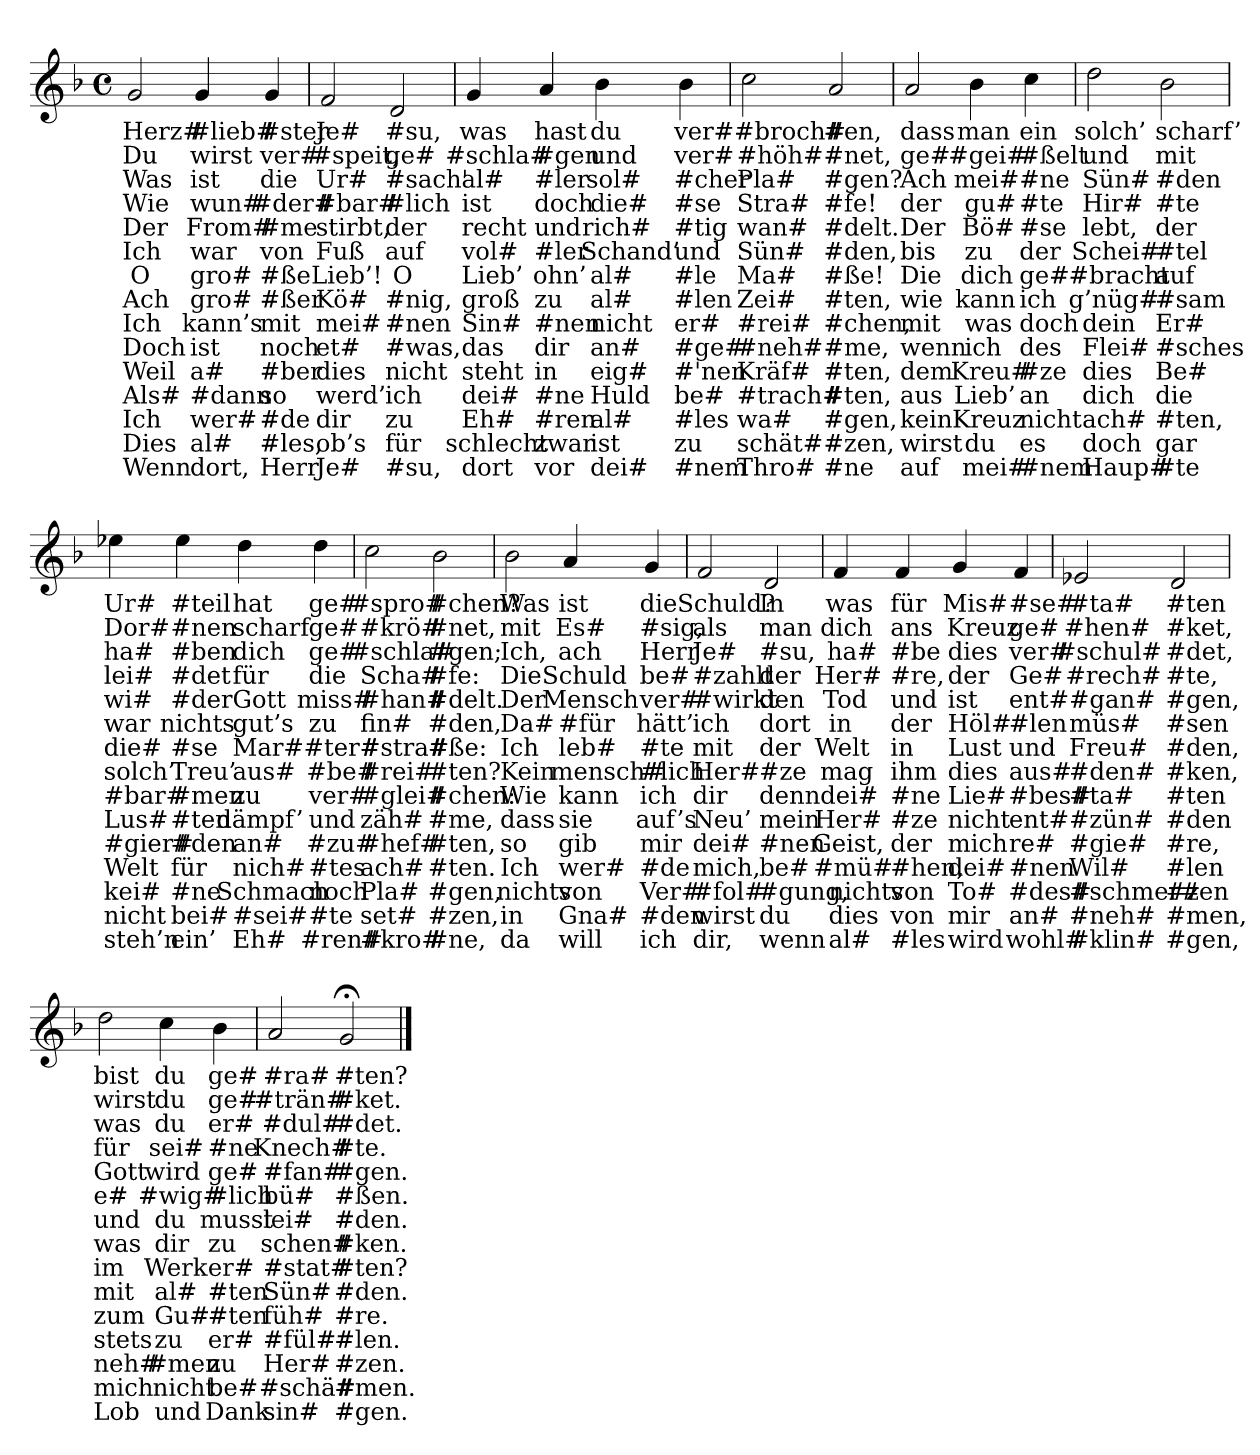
**kern	**text	**text	**text	**text	**text	**text	**text	**text	**text	**text	**text	**text	**text	**text	**text
*part1	*part1	*part1	*part1	*part1	*part1	*part1	*part1	*part1	*part1	*part1	*part1	*part1	*part1	*part1	*part1
*staff1	*staff1	*staff1	*staff1	*staff1	*staff1	*staff1	*staff1	*staff1	*staff1	*staff1	*staff1	*staff1	*staff1	*staff1	*staff1
*clefG2	*	*	*	*	*	*	*	*	*	*	*	*	*	*	*
*k[b-]	*	*	*	*	*	*	*	*	*	*	*	*	*	*	*
*M4/4	*	*	*	*	*	*	*	*	*	*	*	*	*	*	*
*met(c)	*	*	*	*	*	*	*	*	*	*	*	*	*	*	*
=	=	=	=	=	=	=	=	=	=	=	=	=	=	=	=
2g	Herz#	Du	Was	Wie	Der	Ich	O	Ach	Ich	Doch	Weil	Als#	Ich	Dies	Wenn
4g	#lieb#	wirst	ist	wun#	From#	war	gro#	gro#	kann’s	ist	a#	#dann	wer#	al#	dort,
4g	#ster	ver#	die	#der#	#me	von	#ße	#ßer	mit	noch	#ber	so	#de	#les,	Herr
=	=	=	=	=	=	=	=	=	=	=	=	=	=	=	=
2f	Je#	#speit,	Ur#	#bar#	stirbt,	Fuß	Lieb’!	Kö#	mei#	et#	dies	werd’	dir	ob’s	Je#
2d	#su,	ge#	#sach'	#lich	der	auf	O	#nig,	#nen	#was,	nicht	ich	zu	für	#su,
=	=	=	=	=	=	=	=	=	=	=	=	=	=	=	=
4g	was	#schla#	al#	ist	recht	vol#	Lieb’	groß	Sin#	das	steht	dei#	Eh#	schlecht	dort
4a	hast	#gen	#ler	doch	und	#ler	ohn’	zu	#nen	dir	in	#ne	#ren	zwar	vor
4b-	du	und	sol#	die#	rich#	Schand’	al#	al#	nicht	an#	eig#	Huld	al#	ist	dei#
4b-	ver#	ver#	#cher	#se	#tig	und	#le	#len	er#	#ge#	#'nen	be#	#les	zu	#nem
=	=	=	=	=	=	=	=	=	=	=	=	=	=	=	=
2cc	#broch#	#höh#	Pla#	Stra#	wan#	Sün#	Ma#	Zei#	#rei#	#neh#	Kräf#	#trach#	wa#	schät#	Thro#
2a	#en,	#net,	#gen?	#fe!	#delt.	#den,	#ße!	#ten,	#chen,	#me,	#ten,	#ten,	#gen,	#zen,	#ne
=	=	=	=	=	=	=	=	=	=	=	=	=	=	=	=
2a	dass	ge#	Ach	der	Der	bis	Die	wie	mit	wenn	dem	aus	kein	wirst	auf
4b-	man	#gei#	mei#	gu#	Bö#	zu	dich	kann	was	ich	Kreu#	Lieb’	Kreuz	du	mei#
4cc	ein	#ßelt	#ne	#te	#se	der	ge#	ich	doch	des	#ze	an	nicht	es	#nem
=	=	=	=	=	=	=	=	=	=	=	=	=	=	=	=
2dd	solch’	und	Sün#	Hir#	lebt,	Schei#	#bracht	g’nüg#	dein	Flei#	dies	dich	ach#	doch	Haup#
2b-	scharf’	mit	#den	#te	der	#tel	auf	#sam	Er#	#sches	Be#	die	#ten,	gar	#te
=	=	=	=	=	=	=	=	=	=	=	=	=	=	=	=
4ee-X	Ur#	Dor#	ha#	lei#	wi#	war	die#	solch’	#bar#	Lus#	#gier#	Welt	kei#	nicht	steh’n
4ee-	#teil	#nen	#ben	#det	#der	nichts	#se	Treu’	#men	#ten	#den	für	#ne	bei#	ein’
4dd	hat	scharf	dich	für	Gott	gut’s	Mar#	aus#	zu	dämpf’	an#	nich#	Schmach	#sei#	Eh#
4dd	ge#	ge#	ge#	die	miss#	zu	#ter#	#be#	ver#	und	#zu#	#tes	noch	#te	#ren#
=	=	=	=	=	=	=	=	=	=	=	=	=	=	=	=
2cc	#spro#	#krö#	#schla#	Scha#	#han#	fin#	#stra#	#rei#	#glei#	zäh#	#hef#	ach#	Pla#	set#	#kro#
2b-	#chen?	#net,	#gen;	#fe:	#delt.	#den,	#ße:	#ten?	#chen:	#me,	#ten,	#ten.	#gen,	#zen,	#ne,
=	=	=	=	=	=	=	=	=	=	=	=	=	=	=	=
2b-	Was	mit	Ich,	Die	Der	Da#	Ich	Kein	Wie	dass	so	Ich	nichts	in	da
4a	ist	Es#	ach	Schuld	Mensch	#für	leb#	mensch#	kann	sie	gib	wer#	von	Gna#	will
4g	die	#sig,	Herr	be#	ver#	hätt’	#te	#lich	ich	auf’s	mir	#de	Ver#	#den	ich
=	=	=	=	=	=	=	=	=	=	=	=	=	=	=	=
2f	Schuld?	als	Je#	#zahlt	#wirkt	ich	mit	Her#	dir	Neu’	dei#	mich,	#fol#	wirst	dir,
2d	In	man	#su,	der	den	dort	der	#ze	denn	mein	#nen	be#	#gung,	du	wenn
=	=	=	=	=	=	=	=	=	=	=	=	=	=	=	=
4f	was	dich	ha#	Her#	Tod	in	Welt	mag	dei#	Her#	Geist,	#mü#	nichts	dies	al#
4f	für	ans	#be	#re,	und	der	in	ihm	#ne	#ze	der	#hen,	von	von	#les
4g	Mis#	Kreuz	dies	der	ist	Höl#	Lust	dies	Lie#	nicht	mich	dei#	To#	mir	wird
4f	#se#	ge#	ver#	Ge#	ent#	#len	und	aus#	#bes#	ent#	re#	#nen	#des#	an#	wohl#
=	=	=	=	=	=	=	=	=	=	=	=	=	=	=	=
2e-X	#ta#	#hen#	#schul#	#rech#	#gan#	müs#	Freu#	#den#	#ta#	#zün#	#gie#	Wil#	#schmer#	#neh#	#klin#
2d	#ten	#ket,	#det,	#te,	#gen,	#sen	#den,	#ken,	#ten	#den	#re,	#len	#zen	#men,	#gen,
=	=	=	=	=	=	=	=	=	=	=	=	=	=	=	=
2dd	bist	wirst	was	für	Gott	e#	und	was	im	mit	zum	stets	neh#	mich	Lob
4cc	du	du	du	sei#	wird	#wig#	du	dir	Werk	al#	Gu#	zu	#men	nicht	und
4b-	ge#	ge#	er#	#ne	ge#	#lich	musst	zu	er#	#ten	#ten	er#	zu	be#	Dank
=	=	=	=	=	=	=	=	=	=	=	=	=	=	=	=
2a	#ra#	#trän#	#dul#	Knech#	#fan#	bü#	lei#	schen#	#stat#	Sün#	füh#	#fül#	Her#	#schä#	sin#
2g;<	#ten?	#ket.	#det.	#te.	#gen.	#ßen.	#den.	#ken.	#ten?	#den.	#re.	#len.	#zen.	#men.	#gen.
==	==	==	==	==	==	==	==	==	==	==	==	==	==	==	==
*-	*-	*-	*-	*-	*-	*-	*-	*-	*-	*-	*-	*-	*-	*-	*-
